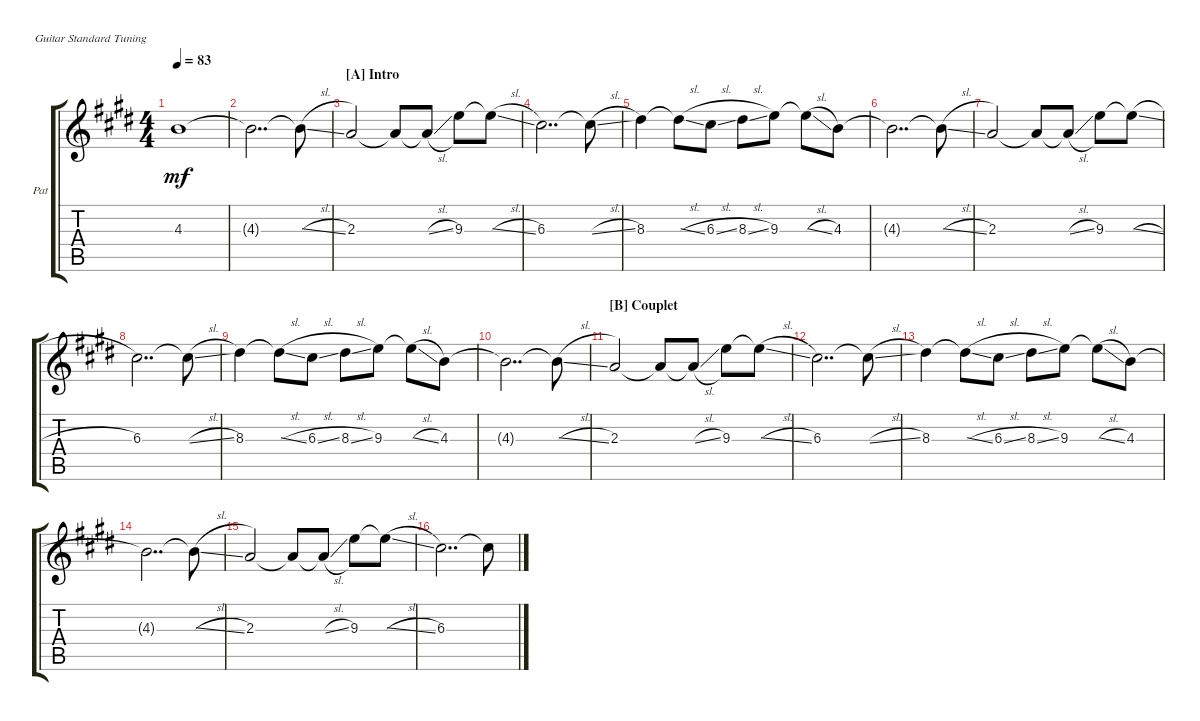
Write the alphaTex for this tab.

\defaultSystemsLayout 4
\bracketExtendMode groupsimilarinstruments
\firstSystemTrackNameOrientation horizontal
\otherSystemsTrackNameOrientation horizontal
\track ("Guitar III - Pat Smear" "Pat") {instrument overdrivenguitar}
\staff {score tabs}
\tuning (E4 B3 G3 D3 A2 E2)
\ts (4 4)
\tempo 83
\clef g2
\ks e
4.3.1{dy mf instrument overdrivenguitar} |
4.3{t}.2{dd} 4.3{sl t}.8 |
\section ("A" "Intro")
2.3.2 2.3{t}.8 2.3{sl t}.8 9.3.8 9.3{sl t}.8 |
6.3.2{dd} 6.3{sl t}.8 |
8.3.4 8.3{sl t}.8 6.3{sl}.8 8.3{sl}.8 9.3.8 9.3{sl t}.8 4.3.8 |
4.3{t}.2{dd} 4.3{sl t}.8 |
2.3.2 2.3{t}.8 2.3{sl t}.8 9.3.8 9.3{sl t}.8 |
6.3.2{dd} 6.3{sl t}.8 |
8.3.4 8.3{sl t}.8 6.3{sl}.8 8.3{sl}.8 9.3.8 9.3{sl t}.8 4.3.8 |
4.3{t}.2{dd} 4.3{sl t}.8 |
\section ("B" "Couplet")
2.3.2 2.3{t}.8 2.3{sl t}.8 9.3.8 9.3{sl t}.8 |
6.3.2{dd} 6.3{sl t}.8 |
8.3.4 8.3{sl t}.8 6.3{sl}.8 8.3{sl}.8 9.3.8 9.3{sl t}.8 4.3.8 |
4.3{t}.2{dd} 4.3{sl t}.8 |
2.3.2 2.3{t}.8 2.3{sl t}.8 9.3.8 9.3{sl t}.8 |
6.3.2{dd} 6.3{sl t}.8
